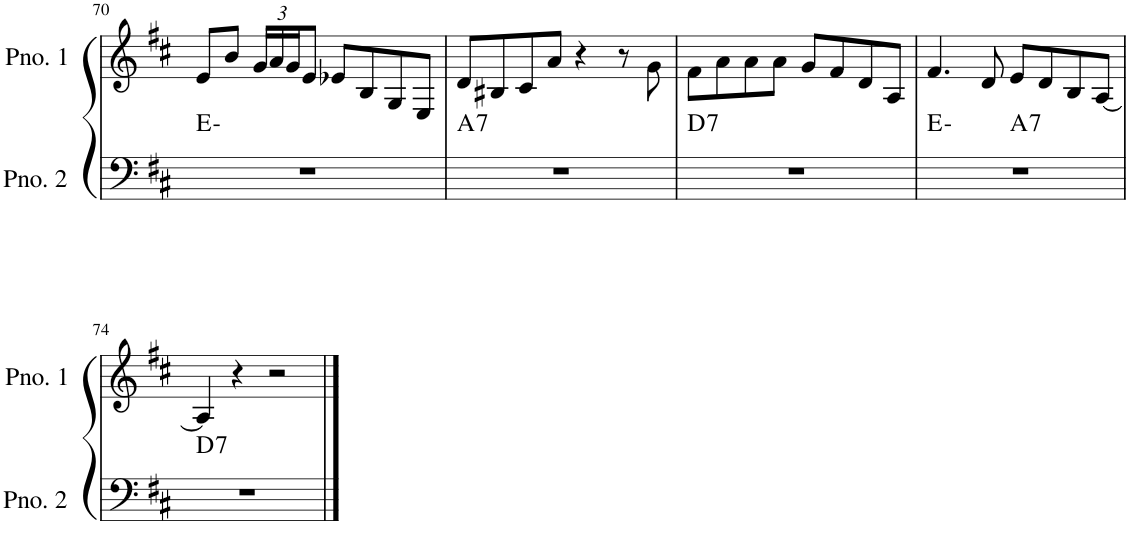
**kern	**harte	**kern
*part2	*part2	*part1
*staff2	*	*staff1
*I"ピアノ 2	*	*I"ピアノ 1
!!LO:PB:g=z
*clefF4	*	*clefG2
*k[f#c#]	*	*k[f#c#]
*M4/4	*	*M4/4
=70	=70	=70
1r	E:min	8e/L
.	.	8b/J
*	*	*Xbrackettup
.	.	24g/LL
.	.	24a/
.	.	24g/J
.	.	8e/J
.	.	8e-X/L
.	.	8B/
.	.	8G/
.	.	8E/J
=71	=71	=71
!	!LO:H:kt=7	!
1r	A:7	8d/L
.	.	8B#X/
.	.	8c#/
.	.	8a/J
.	.	4r
.	.	8r
.	.	8g\
=72	=72	=72
!	!LO:H:kt=7	!
1r	D:7	8f#\L
.	.	8a\
.	.	8a\
.	.	8a\J
.	.	8g/L
.	.	8f#/
.	.	8d/
.	.	8A/J
=73	=73	=73
*^	*	*
1r	2ryy	E:min	4.f#/
.	.	.	8d/
!	!	!LO:H:kt=7	!
.	2ryy	A:7	8e/L
.	.	.	8d/
.	.	.	8B/
.	.	.	[8A/J
!!LO:LB:g=z
=74	=74	=74	=74
!	!	!LO:H:kt=7	!
*v	*v	*	*
1r	D:7	4A/]
.	.	4r
.	.	2r
==	==	==
*-	*-	*-
